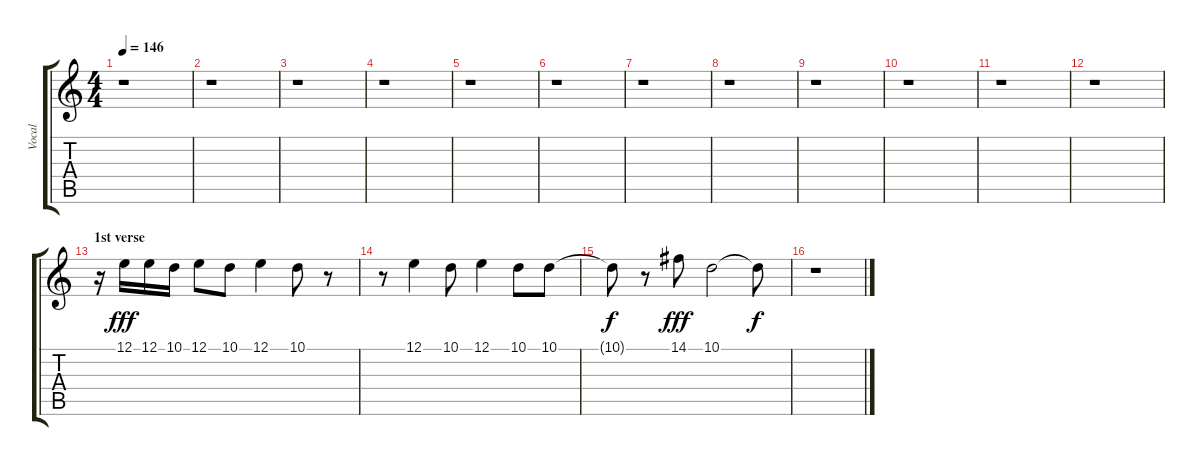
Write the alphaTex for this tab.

\track ("Vocal" "Vocal") {instrument reedorgan}
\staff {score tabs}
\tuning (E4 B3 G3 D3 A2 E2) {hide}
\ts (4 4)
\tempo 146
\clef g2
\ks c
r.1{dy fff} |
r.1 |
r.1 |
r.1 |
r.1 |
r.1 |
r.1 |
r.1 |
r.1 |
r.1 |
r.1 |
r.1 |
\section ("" "1st verse")
r.16 12.1.16 12.1.16 10.1.16 12.1.8 10.1.8 12.1.4 10.1.8 r.8 |
r.8 12.1.4 10.1.8 12.1.4 10.1.8 10.1.8 |
10.1{t}.8{dy f} r.8 14.1.8{dy fff} 10.1.2 10.1{t}.8{dy f} |
r.1
